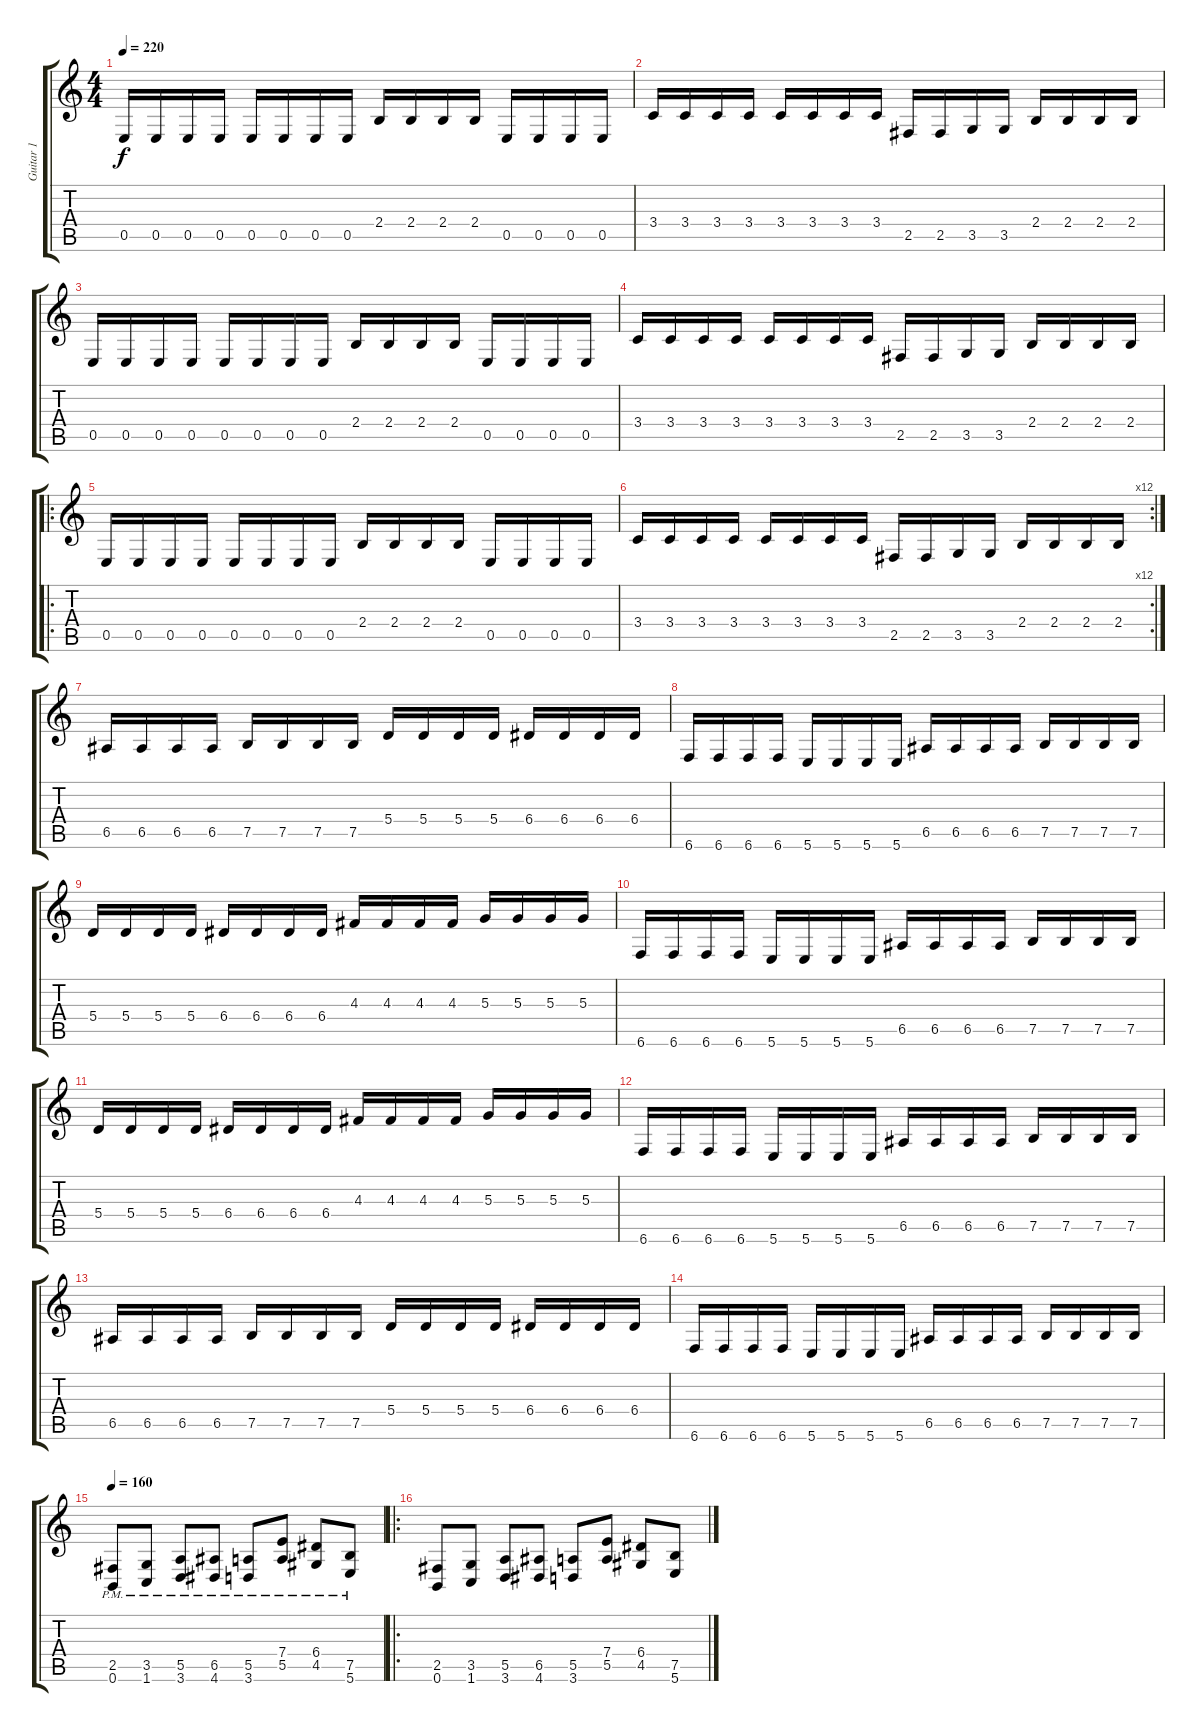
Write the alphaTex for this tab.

\track ("Guitar 1" "Guitar 1") {instrument distortionguitar}
\staff {score tabs}
\tuning (B3 Gb3 D3 A2 E2 B1) {hide}
\ts (4 4)
\tempo 220
\clef g2
\ks c
0.5.16{dy f} 0.5.16 0.5.16 0.5.16 0.5.16 0.5.16 0.5.16 0.5.16 2.4.16 2.4.16 2.4.16 2.4.16 0.5.16 0.5.16 0.5.16 0.5.16 |
3.4.16 3.4.16 3.4.16 3.4.16 3.4.16 3.4.16 3.4.16 3.4.16 2.5.16 2.5.16 3.5.16 3.5.16 2.4.16 2.4.16 2.4.16 2.4.16 |
0.5.16 0.5.16 0.5.16 0.5.16 0.5.16 0.5.16 0.5.16 0.5.16 2.4.16 2.4.16 2.4.16 2.4.16 0.5.16 0.5.16 0.5.16 0.5.16 |
3.4.16 3.4.16 3.4.16 3.4.16 3.4.16 3.4.16 3.4.16 3.4.16 2.5.16 2.5.16 3.5.16 3.5.16 2.4.16 2.4.16 2.4.16 2.4.16 |
\ro
0.5.16 0.5.16 0.5.16 0.5.16 0.5.16 0.5.16 0.5.16 0.5.16 2.4.16 2.4.16 2.4.16 2.4.16 0.5.16 0.5.16 0.5.16 0.5.16 |
\rc 12
3.4.16 3.4.16 3.4.16 3.4.16 3.4.16 3.4.16 3.4.16 3.4.16 2.5.16 2.5.16 3.5.16 3.5.16 2.4.16 2.4.16 2.4.16 2.4.16 |
6.5.16 6.5.16 6.5.16 6.5.16 7.5.16 7.5.16 7.5.16 7.5.16 5.4.16 5.4.16 5.4.16 5.4.16 6.4.16 6.4.16 6.4.16 6.4.16 |
6.6.16 6.6.16 6.6.16 6.6.16 5.6.16 5.6.16 5.6.16 5.6.16 6.5.16 6.5.16 6.5.16 6.5.16 7.5.16 7.5.16 7.5.16 7.5.16 |
5.4.16 5.4.16 5.4.16 5.4.16 6.4.16 6.4.16 6.4.16 6.4.16 4.3.16 4.3.16 4.3.16 4.3.16 5.3.16 5.3.16 5.3.16 5.3.16 |
6.6.16 6.6.16 6.6.16 6.6.16 5.6.16 5.6.16 5.6.16 5.6.16 6.5.16 6.5.16 6.5.16 6.5.16 7.5.16 7.5.16 7.5.16 7.5.16 |
5.4.16 5.4.16 5.4.16 5.4.16 6.4.16 6.4.16 6.4.16 6.4.16 4.3.16 4.3.16 4.3.16 4.3.16 5.3.16 5.3.16 5.3.16 5.3.16 |
6.6.16 6.6.16 6.6.16 6.6.16 5.6.16 5.6.16 5.6.16 5.6.16 6.5.16 6.5.16 6.5.16 6.5.16 7.5.16 7.5.16 7.5.16 7.5.16 |
6.5.16 6.5.16 6.5.16 6.5.16 7.5.16 7.5.16 7.5.16 7.5.16 5.4.16 5.4.16 5.4.16 5.4.16 6.4.16 6.4.16 6.4.16 6.4.16 |
6.6.16 6.6.16 6.6.16 6.6.16 5.6.16 5.6.16 5.6.16 5.6.16 6.5.16 6.5.16 6.5.16 6.5.16 7.5.16 7.5.16 7.5.16 7.5.16 |
\tempo 160
(2.5{pm} 0.6{pm}).8 (3.5{pm} 1.6{pm}).8 (5.5{pm} 3.6{pm}).8 (6.5{pm} 4.6{pm}).8 (5.5{pm} 3.6{pm}).8 (7.4{pm} 5.5{pm}).8 (6.4{pm} 4.5{pm}).8 (7.5{pm} 5.6{pm}).8 |
\ro
(2.5 0.6).8 (3.5 1.6).8 (5.5 3.6).8 (6.5 4.6).8 (5.5 3.6).8 (7.4 5.5).8 (6.4 4.5).8 (7.5 5.6).8
